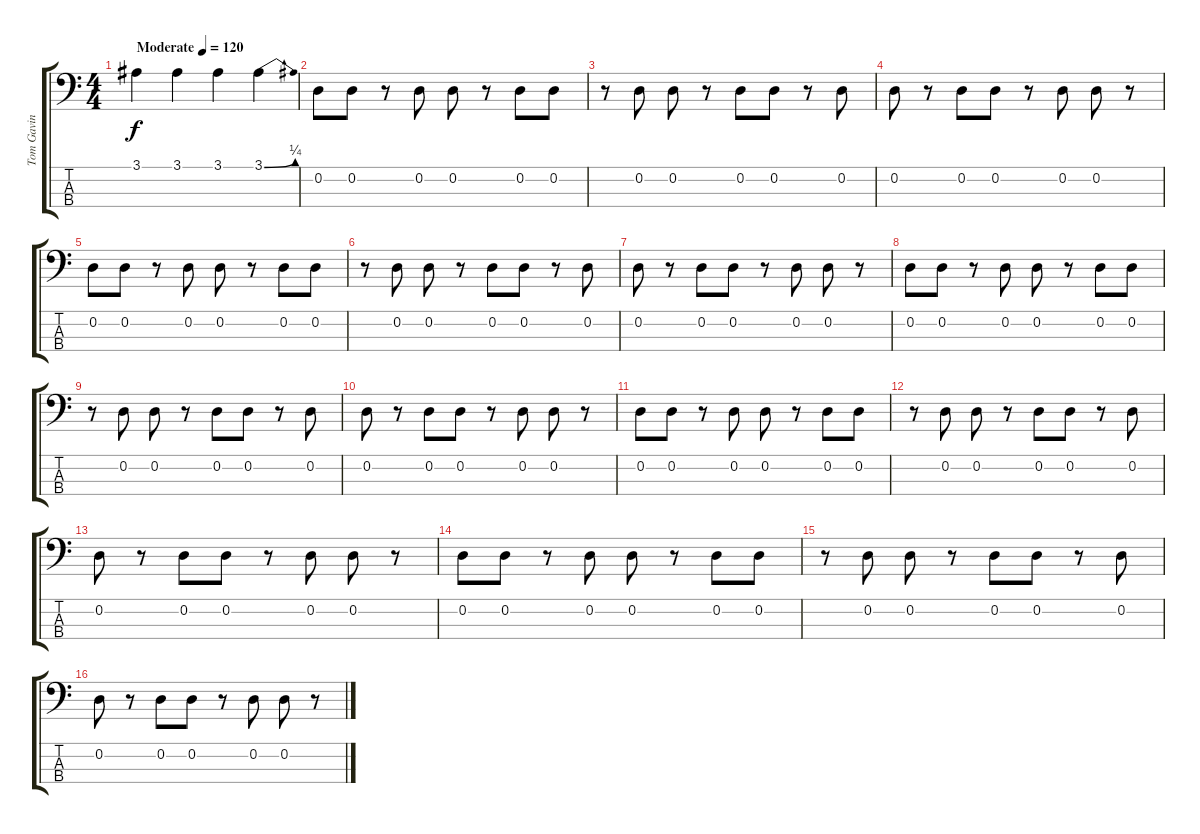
\track ("Tom Gavin" "Tom Gavin") {instrument electricbassfinger}
\staff {score tabs}
\tuning (G2 D2 A1 E1) {hide}
\ts (4 4)
\tempo (120 "Moderate")
\clef f4
\ks c
3.1.4{dy f instrument electricbassfinger} 3.1.4 3.1.4 3.1{be (bend 0 0 60 1)}.4 |
0.2.8 0.2.8 r.8 0.2.8 0.2.8 r.8 0.2.8 0.2.8 |
r.8 0.2.8 0.2.8 r.8 0.2.8 0.2.8 r.8 0.2.8 |
0.2.8 r.8 0.2.8 0.2.8 r.8 0.2.8 0.2.8 r.8 |
0.2.8 0.2.8 r.8 0.2.8 0.2.8 r.8 0.2.8 0.2.8 |
r.8 0.2.8 0.2.8 r.8 0.2.8 0.2.8 r.8 0.2.8 |
0.2.8 r.8 0.2.8 0.2.8 r.8 0.2.8 0.2.8 r.8 |
0.2.8 0.2.8 r.8 0.2.8 0.2.8 r.8 0.2.8 0.2.8 |
r.8 0.2.8 0.2.8 r.8 0.2.8 0.2.8 r.8 0.2.8 |
0.2.8 r.8 0.2.8 0.2.8 r.8 0.2.8 0.2.8 r.8 |
0.2.8 0.2.8 r.8 0.2.8 0.2.8 r.8 0.2.8 0.2.8 |
r.8 0.2.8 0.2.8 r.8 0.2.8 0.2.8 r.8 0.2.8 |
0.2.8 r.8 0.2.8 0.2.8 r.8 0.2.8 0.2.8 r.8 |
0.2.8 0.2.8 r.8 0.2.8 0.2.8 r.8 0.2.8 0.2.8 |
r.8 0.2.8 0.2.8 r.8 0.2.8 0.2.8 r.8 0.2.8 |
0.2.8 r.8 0.2.8 0.2.8 r.8 0.2.8 0.2.8 r.8
